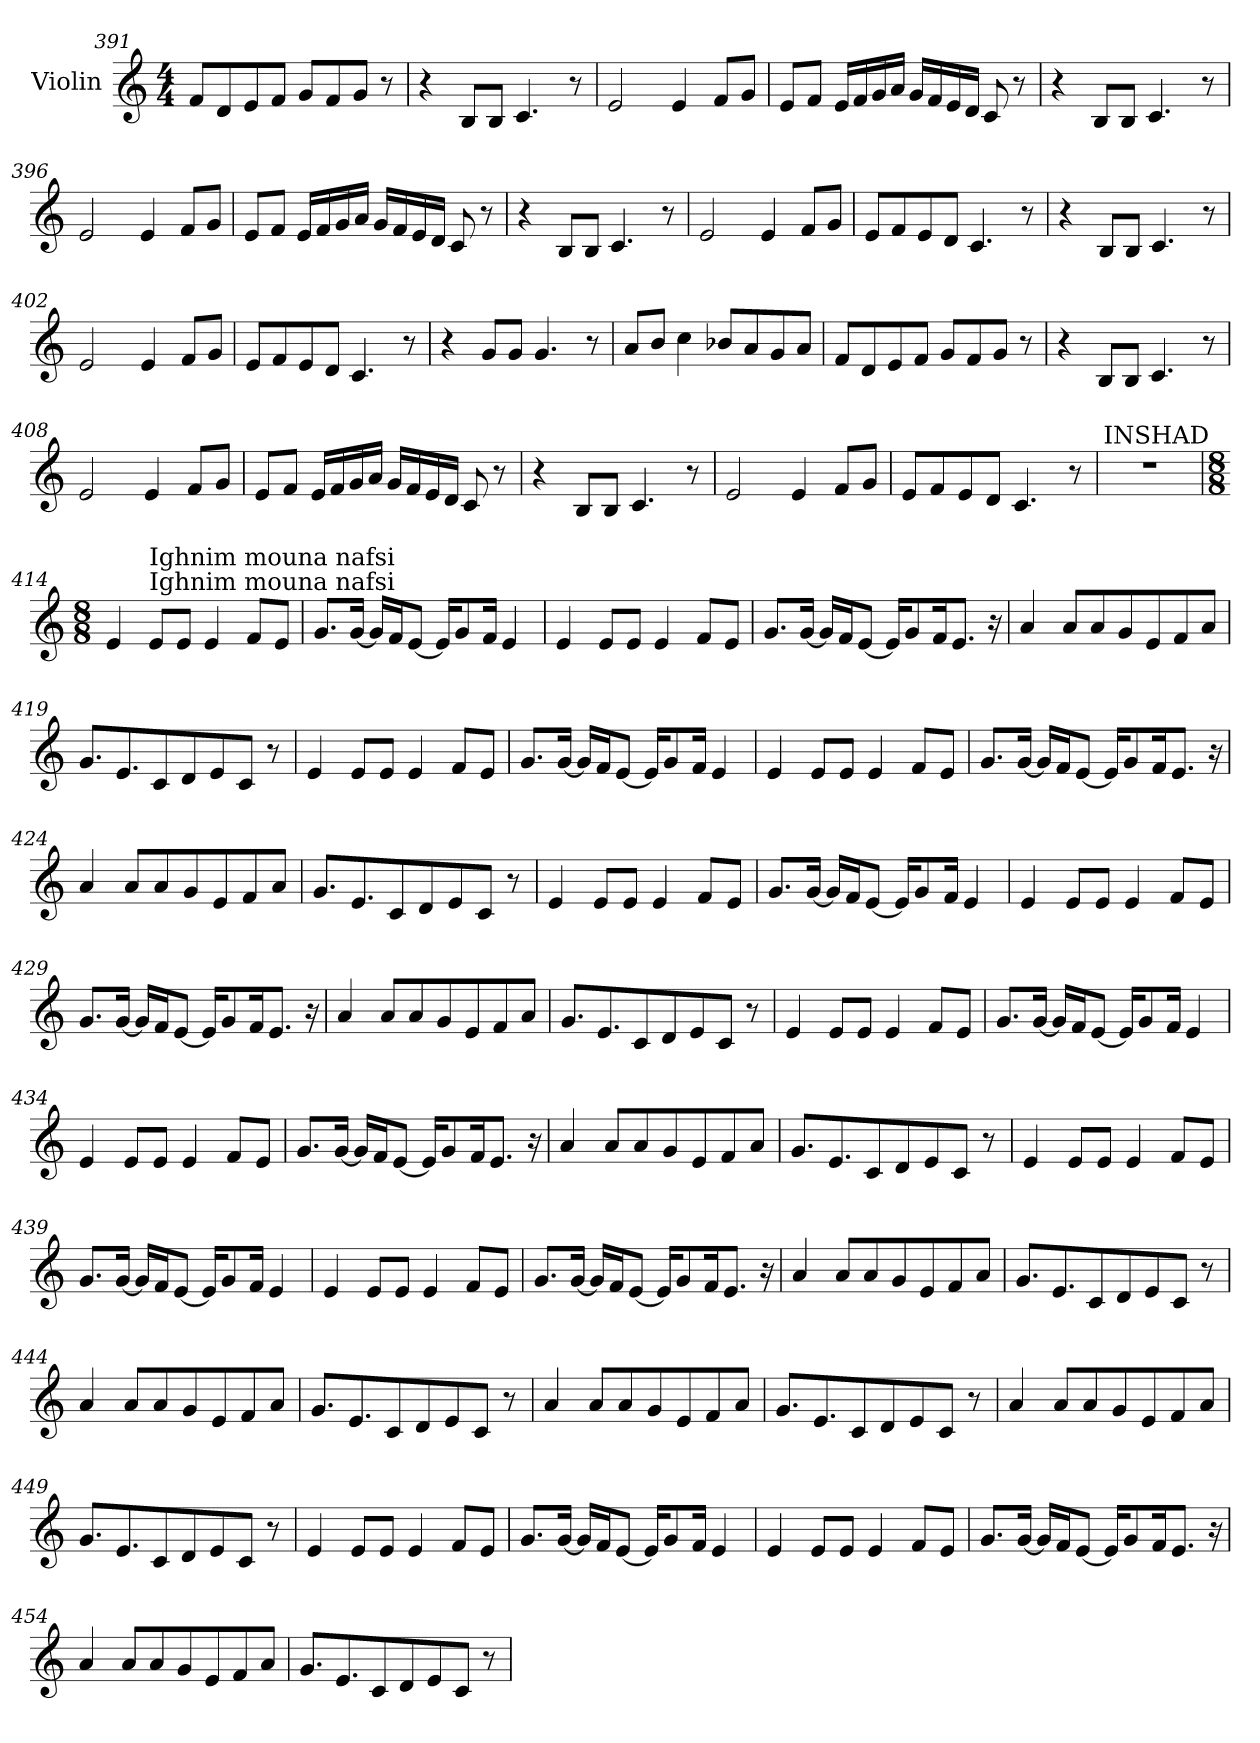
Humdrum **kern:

**kern
*part1
*staff1
*I"Violin
!!LO:LB:g=z
*clefG2
*k[]
*M4/4
=391
8f/L
8d/
8e/
8f/J
8g/L
8f/
8g/J
8r
!!LO:PB:g=z
=392
4r
8B/L
8B/J
4.c/
8r
=393
2e/
4e/
8f/L
8g/J
=394
8e/L
8f/J
16e/LL
16f/
16g/
16a/JJ
16g/LL
16f/
16e/
16d/JJ
8c/
8r
!!LO:LB:g=z
=395
4r
8B/L
8B/J
4.c/
8r
=396
2e/
4e/
8f/L
8g/J
=397
8e/L
8f/J
16e/LL
16f/
16g/
16a/JJ
16g/LL
16f/
16e/
16d/JJ
8c/
8r
!!LO:LB:g=z
=398
4r
8B/L
8B/J
4.c/
8r
=399
2e/
4e/
8f/L
8g/J
=400
8e/L
8f/
8e/
8d/J
4.c/
8r
=401
4r
8B/L
8B/J
4.c/
8r
=402
2e/
4e/
8f/L
8g/J
=403
8e/L
8f/
8e/
8d/J
4.c/
8r
!!LO:LB:g=z
=404
4r
8g/L
8g/J
4.g/
8r
=405
8a/L
8b/J
4cc\
8b-X/L
8a/
8g/
8a/J
=406
8f/L
8d/
8e/
8f/J
8g/L
8f/
8g/J
8r
!!LO:LB:g=z
=407
4r
8B/L
8B/J
4.c/
8r
=408
2e/
4e/
8f/L
8g/J
=409
8e/L
8f/J
16e/LL
16f/
16g/
16a/JJ
16g/LL
16f/
16e/
16d/JJ
8c/
8r
=410
4r
8B/L
8B/J
4.c/
8r
=411
2e/
4e/
8f/L
8g/J
=412
8e/L
8f/
8e/
8d/J
4.c/
8r
!!LO:LB:g=z
=413
!LO:TX:a:t=INSHAD
1r
=414
*M8/8
*MM70
4e/
!LO:TX:a:t=Ighnim mouna nafsi
!LO:TX:a:t=Ighnim mouna nafsi
8e/L
8e/J
4e/
8f/L
8e/J
!!LO:LB:g=z
=415
8.g/L
[16g/Jk
16g/LL]
16f/J
[8e/J
16e/KL]
8g/
16f/Jk
4e/
=416
4e/
8e/L
8e/J
4e/
8f/L
8e/J
!!LO:LB:g=z
=417
8.g/L
[16g/Jk
16g/LL]
16f/J
[8e/J
16e/KL]
8g/
16f/K
8.e/J
16r
=418
4a/
8a/L
8a/
8g/
8e/
8f/
8a/J
=419
8.g/L
8.e/
8c/
8d/
8e/
8c/J
8r
=420
4e/
8e/L
8e/J
4e/
8f/L
8e/J
!!LO:PB:g=z
=421
8.g/L
[16g/Jk
16g/LL]
16f/J
[8e/J
16e/KL]
8g/
16f/Jk
4e/
=422
4e/
8e/L
8e/J
4e/
8f/L
8e/J
!!LO:LB:g=z
=423
8.g/L
[16g/Jk
16g/LL]
16f/J
[8e/J
16e/KL]
8g/
16f/K
8.e/J
16r
=424
4a/
8a/L
8a/
8g/
8e/
8f/
8a/J
=425
8.g/L
8.e/
8c/
8d/
8e/
8c/J
8r
=426
4e/
8e/L
8e/J
4e/
8f/L
8e/J
!!LO:LB:g=z
=427
8.g/L
[16g/Jk
16g/LL]
16f/J
[8e/J
16e/KL]
8g/
16f/Jk
4e/
=428
4e/
8e/L
8e/J
4e/
8f/L
8e/J
=429
8.g/L
[16g/Jk
16g/LL]
16f/J
[8e/J
16e/KL]
8g/
16f/K
8.e/J
16r
!!LO:LB:g=z
=430
4a/
8a/L
8a/
8g/
8e/
8f/
8a/J
=431
8.g/L
8.e/
8c/
8d/
8e/
8c/J
8r
=432
4e/
8e/L
8e/J
4e/
8f/L
8e/J
=433
8.g/L
[16g/Jk
16g/LL]
16f/J
[8e/J
16e/KL]
8g/
16f/Jk
4e/
!!LO:LB:g=z
=434
4e/
8e/L
8e/J
4e/
8f/L
8e/J
=435
8.g/L
[16g/Jk
16g/LL]
16f/J
[8e/J
16e/KL]
8g/
16f/K
8.e/J
16r
=436
4a/
8a/L
8a/
8g/
8e/
8f/
8a/J
=437
8.g/L
8.e/
8c/
8d/
8e/
8c/J
8r
=438
4e/
8e/L
8e/J
4e/
8f/L
8e/J
!!LO:LB:g=z
=439
8.g/L
[16g/Jk
16g/LL]
16f/J
[8e/J
16e/KL]
8g/
16f/Jk
4e/
=440
4e/
8e/L
8e/J
4e/
8f/L
8e/J
!!LO:LB:g=z
=441
8.g/L
[16g/Jk
16g/LL]
16f/J
[8e/J
16e/KL]
8g/
16f/K
8.e/J
16r
=442
4a/
8a/L
8a/
8g/
8e/
8f/
8a/J
=443
8.g/L
8.e/
8c/
8d/
8e/
8c/J
8r
=444
4a/
8a/L
8a/
8g/
8e/
8f/
8a/J
!!LO:LB:g=z
=445
8.g/L
8.e/
8c/
8d/
8e/
8c/J
8r
=446
4a/
8a/L
8a/
8g/
8e/
8f/
8a/J
=447
8.g/L
8.e/
8c/
8d/
8e/
8c/J
8r
=448
4a/
8a/L
8a/
8g/
8e/
8f/
8a/J
!!LO:PB:g=z
=449
8.g/L
8.e/
8c/
8d/
8e/
8c/J
8r
=450
4e/
8e/L
8e/J
4e/
8f/L
8e/J
=451
8.g/L
[16g/Jk
16g/LL]
16f/J
[8e/J
16e/KL]
8g/
16f/Jk
4e/
=452
4e/
8e/L
8e/J
4e/
8f/L
8e/J
!!LO:LB:g=z
=453
8.g/L
[16g/Jk
16g/LL]
16f/J
[8e/J
16e/KL]
8g/
16f/K
8.e/J
16r
=454
4a/
8a/L
8a/
8g/
8e/
8f/
8a/J
=455
8.g/L
8.e/
8c/
8d/
8e/
8c/J
8r
=
*-
